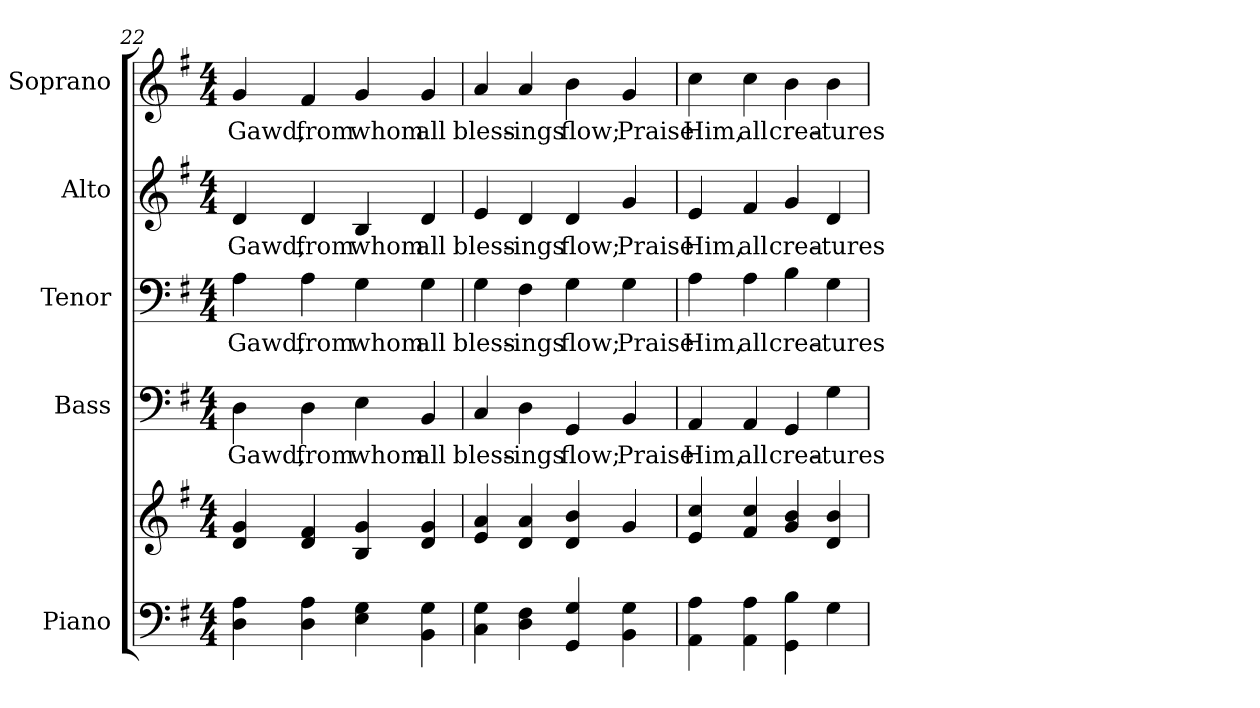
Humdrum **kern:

**kern	**kern	**kern	**text	**kern	**text	**kern	**text	**kern	**text
*part5	*part5	*part4	*part4	*part3	*part3	*part2	*part2	*part1	*part1
*staff6	*staff5	*staff4	*staff4	*staff3	*staff3	*staff2	*staff2	*staff1	*staff1
*I"Piano	*	*I"Bass	*	*I"Tenor	*	*I"Alto	*	*I"Soprano	*
*I'Pno.	*	*I'B.	*	*I'T.	*	*I'A.	*	*I'S.	*
!!LO:PB:g=z
*clefF4	*clefG2	*clefF4	*	*clefF4	*	*clefG2	*	*clefG2	*
*k[f#]	*k[f#]	*k[f#]	*	*k[f#]	*	*k[f#]	*	*k[f#]	*
*G:	*G:	*G:	*	*G:	*	*G:	*	*G:	*
*M4/4	*M4/4	*M4/4	*	*M4/4	*	*M4/4	*	*M4/4	*
=22	=22	=22	=22	=22	=22	=22	=22	=22	=22
!	!	!	!LO:LY:b:color=#000000	!	!	!	!	!	!
!	!	!	!	!	!LO:LY:b:color=#000000	!	!	!	!
!	!	!	!	!	!	!	!LO:LY:b:color=#000000	!	!
!	!	!	!	!	!	!	!	!	!LO:LY:b:color=#000000
4Di\ 4Ai	4di/ 4gi	4Di\	Gawd,	4Ai\	Gawd,	4di/	Gawd,	4gi/	Gawd,
!	!	!	!LO:LY:b:color=#000000	!	!	!	!	!	!
!	!	!	!	!	!LO:LY:b:color=#000000	!	!	!	!
!	!	!	!	!	!	!	!LO:LY:b:color=#000000	!	!
!	!	!	!	!	!	!	!	!	!LO:LY:b:color=#000000
4Di\ 4Ai	4di/ 4f#i	4Di\	from	4Ai\	from	4di/	from	4f#i/	from
!	!	!	!LO:LY:b:color=#000000	!	!	!	!	!	!
!	!	!	!	!	!LO:LY:b:color=#000000	!	!	!	!
!	!	!	!	!	!	!	!LO:LY:b:color=#000000	!	!
!	!	!	!	!	!	!	!	!	!LO:LY:b:color=#000000
4Ei\ 4Gi	4Bi/ 4gi	4Ei\	whom	4Gi\	whom	4Bi/	whom	4gi/	whom
!	!	!	!LO:LY:b:color=#000000	!	!	!	!	!	!
!	!	!	!	!	!LO:LY:b:color=#000000	!	!	!	!
!	!	!	!	!	!	!	!LO:LY:b:color=#000000	!	!
!	!	!	!	!	!	!	!	!	!LO:LY:b:color=#000000
4BBi\ 4Gi	4di/ 4gi	4BBi/	all	4Gi\	all	4di/	all	4gi/	all
=23	=23	=23	=23	=23	=23	=23	=23	=23	=23
!	!	!	!LO:LY:b:color=#000000	!	!	!	!	!	!
!	!	!	!	!	!LO:LY:b:color=#000000	!	!	!	!
!	!	!	!	!	!	!	!LO:LY:b:color=#000000	!	!
!	!	!	!	!	!	!	!	!	!LO:LY:b:color=#000000
4Ci\ 4Gi	4ei/ 4ai	4Ci/	bless-	4Gi\	bless-	4ei/	bless-	4ai/	bless-
!	!	!	!LO:LY:b:color=#000000	!	!	!	!	!	!
!	!	!	!	!	!LO:LY:b:color=#000000	!	!	!	!
!	!	!	!	!	!	!	!LO:LY:b:color=#000000	!	!
!	!	!	!	!	!	!	!	!	!LO:LY:b:color=#000000
4Di\ 4F#i	4di/ 4ai	4Di\	-ings	4F#i\	-ings	4di/	-ings	4ai/	-ings
!	!	!	!LO:LY:b:color=#000000	!	!	!	!	!	!
!	!	!	!	!	!LO:LY:b:color=#000000	!	!	!	!
!	!	!	!	!	!	!	!LO:LY:b:color=#000000	!	!
!	!	!	!	!	!	!	!	!	!LO:LY:b:color=#000000
4GGi/ 4Gi	4di/ 4bi	4GGi/	flow;	4Gi\	flow;	4di/	flow;	4bi\	flow;
!	!	!	!LO:LY:b:color=#000000	!	!	!	!	!	!
!	!	!	!	!	!LO:LY:b:color=#000000	!	!	!	!
!	!	!	!	!	!	!	!LO:LY:b:color=#000000	!	!
!	!	!	!	!	!	!	!	!	!LO:LY:b:color=#000000
4BBi\ 4Gi	4gi/	4BBi/	Praise	4Gi\	Praise	4gi/	Praise	4gi/	Praise
!!LO:PB:g=z
=24	=24	=24	=24	=24	=24	=24	=24	=24	=24
!	!	!	!LO:LY:b:color=#000000	!	!	!	!	!	!
!	!	!	!	!	!LO:LY:b:color=#000000	!	!	!	!
!	!	!	!	!	!	!	!LO:LY:b:color=#000000	!	!
!	!	!	!	!	!	!	!	!	!LO:LY:b:color=#000000
4AAi\ 4Ai	4ei/ 4cci	4AAi/	Him,	4Ai\	Him,	4ei/	Him,	4cci\	Him,
!	!	!	!LO:LY:b:color=#000000	!	!	!	!	!	!
!	!	!	!	!	!LO:LY:b:color=#000000	!	!	!	!
!	!	!	!	!	!	!	!LO:LY:b:color=#000000	!	!
!	!	!	!	!	!	!	!	!	!LO:LY:b:color=#000000
4AAi\ 4Ai	4f#i/ 4cci	4AAi/	all	4Ai\	all	4f#i/	all	4cci\	all
!	!	!	!LO:LY:b:color=#000000	!	!	!	!	!	!
!	!	!	!	!	!LO:LY:b:color=#000000	!	!	!	!
!	!	!	!	!	!	!	!LO:LY:b:color=#000000	!	!
!	!	!	!	!	!	!	!	!	!LO:LY:b:color=#000000
4GGi\ 4Bi	4gi/ 4bi	4GGi/	crea-	4Bi\	crea-	4gi/	crea-	4bi\	crea-
!	!	!	!LO:LY:b:color=#000000	!	!	!	!	!	!
!	!	!	!	!	!LO:LY:b:color=#000000	!	!	!	!
!	!	!	!	!	!	!	!LO:LY:b:color=#000000	!	!
!	!	!	!	!	!	!	!	!	!LO:LY:b:color=#000000
4Gi\	4di/ 4bi	4Gi\	-tures	4Gi\	-tures	4di/	-tures	4bi\	-tures
=	=	=	=	=	=	=	=	=	=
*-	*-	*-	*-	*-	*-	*-	*-	*-	*-
